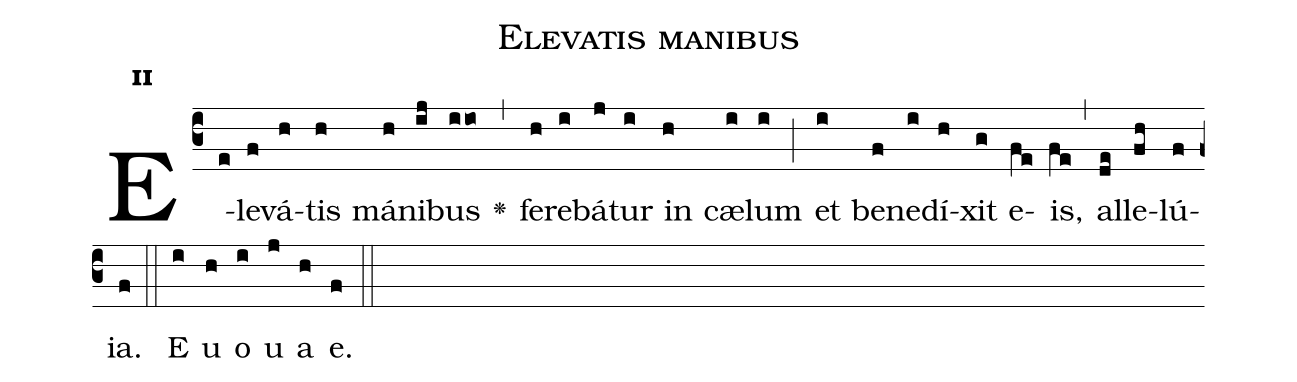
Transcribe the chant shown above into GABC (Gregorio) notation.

name:Elevatis manibus;
office-part:Antiphona;
mode:2;
%%
initial-style: 1;
name: Elevatis manibus
book: Antiphonae & Responsoria/Tomus II, p. 240;
occasion: In Ascensione Domini;
office-part: Nona Ant 1;
user-notes: ;
commentary: ;
annotation: 2*a;
centering-scheme: english;
fontsize: 12;
font: OFLSortsMillGoudy;
height: 11;
width: 4.5;
%%
(c3)E(e)le(f)vá(h)tis(h) má(h)ni(ij)bus(iio) <v>\greheightstar</v>(,) fe(h)re(i)bá(j)tur(i) in(h) cæ(i)lum(i) (;) et(i) be(f)ne(i)dí(h)xit(g) e(fe)is,(fe) (,) al(de)le(fh)lú(f)ia.(f) (::)
E(i) u(h) o(i) u(j) a(h) e.(f) (::)
